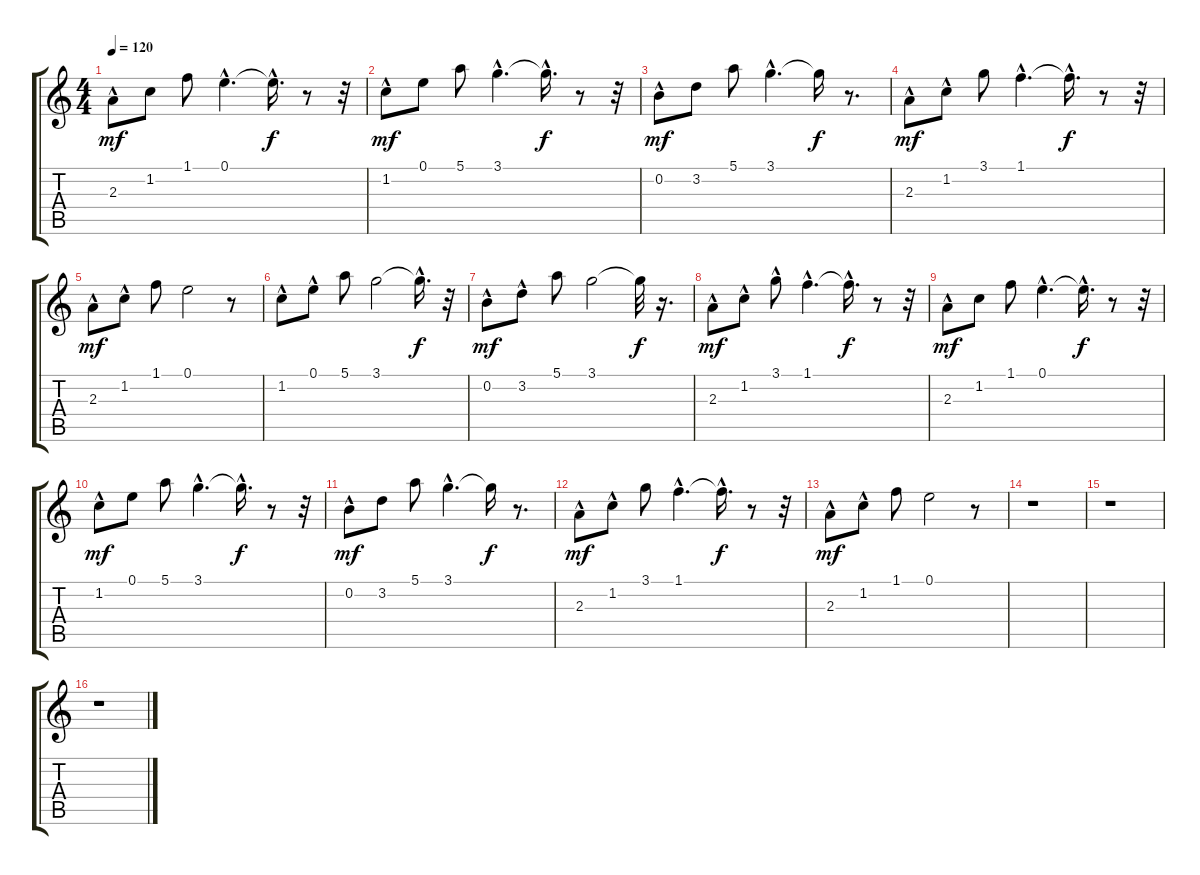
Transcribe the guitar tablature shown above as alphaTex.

\track "" {instrument acousticguitarsteel}
\staff {score tabs}
\tuning (E4 B3 G3 D3 A2 E2) {hide}
\ts (4 4)
\tempo 120
\clef g2
\ks c
2.3{hac}.8{dy mf} 1.2.8 1.1.8 0.1{hac}.4{d} 0.1{hac t}.16{d dy f} r.8 r.32 |
1.2{hac}.8{dy mf} 0.1.8 5.1.8 3.1{hac}.4{d} 3.1{hac t}.16{d dy f} r.8 r.32 |
0.2{hac}.8{dy mf} 3.2.8 5.1.8 3.1{hac}.4{d} 3.1{t}.16{dy f} r.8{d} |
2.3{hac}.8{dy mf} 1.2{hac}.8 3.1.8 1.1{hac}.4{d} 1.1{hac t}.16{d dy f} r.8 r.32 |
2.3{hac}.8{dy mf} 1.2{hac}.8 1.1.8 0.1.2 r.8 |
1.2{hac}.8 0.1{hac}.8 5.1.8 3.1.2 3.1{hac t}.16{d dy f} r.32 |
0.2{hac}.8{dy mf} 3.2{hac}.8 5.1.8 3.1.2 3.1{t}.32{dy f} r.16{d} |
2.3{hac}.8{dy mf} 1.2{hac}.8 3.1{hac}.8 1.1{hac}.4{d} 1.1{hac t}.16{d dy f} r.8 r.32 |
2.3{hac}.8{dy mf} 1.2.8 1.1.8 0.1{hac}.4{d} 0.1{hac t}.16{d dy f} r.8 r.32 |
1.2{hac}.8{dy mf} 0.1.8 5.1.8 3.1{hac}.4{d} 3.1{hac t}.16{d dy f} r.8 r.32 |
0.2{hac}.8{dy mf} 3.2.8 5.1.8 3.1{hac}.4{d} 3.1{t}.16{dy f} r.8{d} |
2.3{hac}.8{dy mf} 1.2{hac}.8 3.1.8 1.1{hac}.4{d} 1.1{hac t}.16{d dy f} r.8 r.32 |
2.3{hac}.8{dy mf} 1.2{hac}.8 1.1.8 0.1.2 r.8 |
r.1 |
r.1 |
r.1
